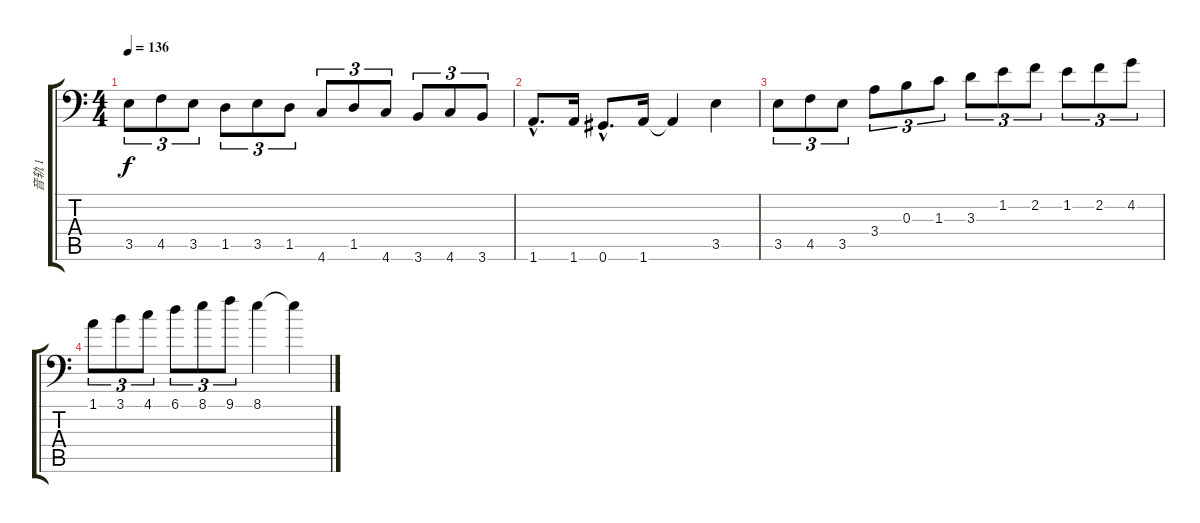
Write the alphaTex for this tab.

\track ("音轨 1" "音轨 1") {instrument acousticguitarsteel}
\staff {score tabs}
\tuning (Ab3 Eb3 B2 Gb2 Db2 Ab1) {hide}
\ts (4 4)
\tempo 136
\clef f4
\ks c
3.5.8{tu (3 2) dy f} 4.5.8{tu (3 2)} 3.5.8{tu (3 2)} 1.5.8{tu (3 2)} 3.5.8{tu (3 2)} 1.5.8{tu (3 2)} 4.6.8{tu (3 2)} 1.5.8{tu (3 2)} 4.6.8{tu (3 2)} 3.6.8{tu (3 2)} 4.6.8{tu (3 2)} 3.6.8{tu (3 2)} |
1.6{hac}.8{d} 1.6.16 0.6{hac}.8{d} 1.6.16 1.6{t}.4 3.5.4 |
3.5.8{tu (3 2)} 4.5.8{tu (3 2)} 3.5.8{tu (3 2)} 3.4.8{tu (3 2)} 0.3.8{tu (3 2)} 1.3.8{tu (3 2)} 3.3.8{tu (3 2)} 1.2.8{tu (3 2)} 2.2.8{tu (3 2)} 1.2.8{tu (3 2)} 2.2.8{tu (3 2)} 4.2.8{tu (3 2)} |
1.1.8{tu (3 2)} 3.1.8{tu (3 2)} 4.1.8{tu (3 2)} 6.1.8{tu (3 2)} 8.1.8{tu (3 2)} 9.1.8{tu (3 2)} 8.1.4 8.1{t}.4
